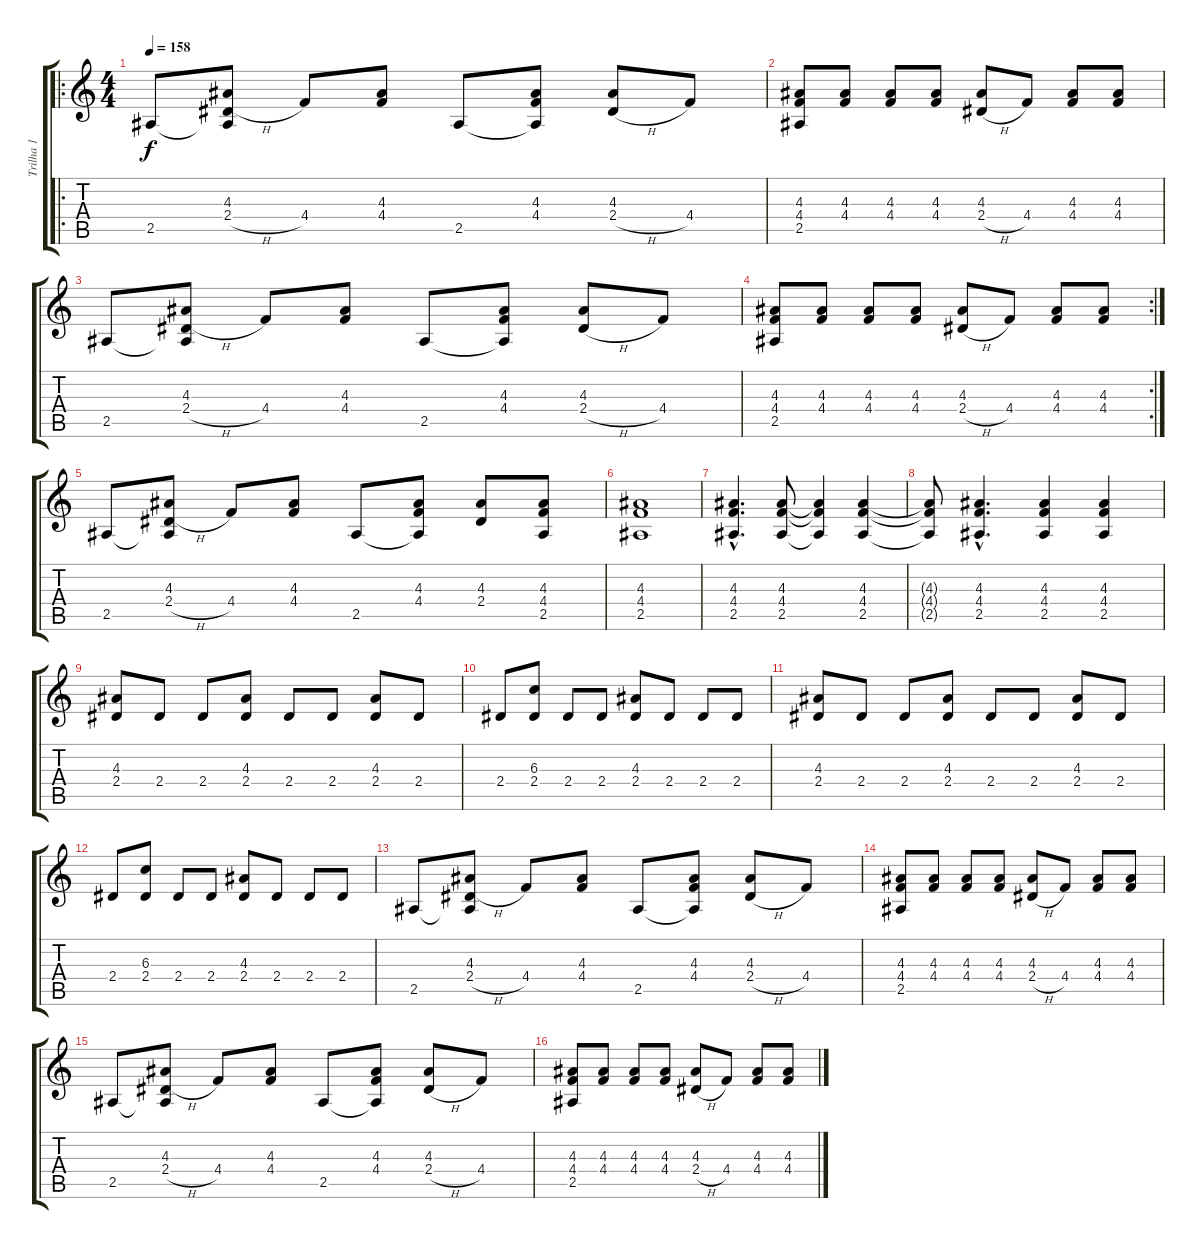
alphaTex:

\track ("Trilha 1" "Trilha 1") {instrument overdrivenguitar}
\staff {score tabs}
\tuning (Eb4 Bb3 Gb3 Db3 Ab2 Eb2) {hide}
\ro
\ts (4 4)
\tempo 158
\clef g2
\ks c
2.5.8{dy f} (4.3 2.4{h} 2.5{t}).8 4.4.8 (4.3 4.4).8 2.5.8 (4.3 4.4 2.5{t}).8 (4.3 2.4{h}).8 4.4.8 |
(4.3 4.4 2.5).8 (4.3 4.4).8 (4.3 4.4).8 (4.3 4.4).8 (4.3 2.4{h}).8 4.4.8 (4.3 4.4).8 (4.3 4.4).8 |
2.5.8 (4.3 2.4{h} 2.5{t}).8 4.4.8 (4.3 4.4).8 2.5.8 (4.3 4.4 2.5{t}).8 (4.3 2.4{h}).8 4.4.8 |
\rc 2
(4.3 4.4 2.5).8 (4.3 4.4).8 (4.3 4.4).8 (4.3 4.4).8 (4.3 2.4{h}).8 4.4.8 (4.3 4.4).8 (4.3 4.4).8 |
2.5.8 (4.3 2.4{h} 2.5{t}).8 4.4.8 (4.3 4.4).8 2.5.8 (4.3 4.4 2.5{t}).8 (4.3 2.4).8 (4.3 4.4 2.5).8 |
(4.3 4.4 2.5).1 |
(4.3{hac} 4.4{hac} 2.5{hac}).4{d} (4.3 4.4 2.5).8 (4.3{t} 4.4{t} 2.5{t}).4 (4.3 4.4 2.5).4 |
(4.3{t} 4.4{t} 2.5{t}).8 (4.3{hac} 4.4{hac} 2.5{hac}).4{d} (4.3 4.4 2.5).4 (4.3 4.4 2.5).4 |
(4.3 2.4).8 2.4.8 2.4.8 (4.3 2.4).8 2.4.8 2.4.8 (4.3 2.4).8 2.4.8 |
2.4.8 (6.3 2.4).8 2.4.8 2.4.8 (4.3 2.4).8 2.4.8 2.4.8 2.4.8 |
(4.3 2.4).8 2.4.8 2.4.8 (4.3 2.4).8 2.4.8 2.4.8 (4.3 2.4).8 2.4.8 |
2.4.8 (6.3 2.4).8 2.4.8 2.4.8 (4.3 2.4).8 2.4.8 2.4.8 2.4.8 |
2.5.8 (4.3 2.4{h} 2.5{t}).8 4.4.8 (4.3 4.4).8 2.5.8 (4.3 4.4 2.5{t}).8 (4.3 2.4{h}).8 4.4.8 |
(4.3 4.4 2.5).8 (4.3 4.4).8 (4.3 4.4).8 (4.3 4.4).8 (4.3 2.4{h}).8 4.4.8 (4.3 4.4).8 (4.3 4.4).8 |
2.5.8 (4.3 2.4{h} 2.5{t}).8 4.4.8 (4.3 4.4).8 2.5.8 (4.3 4.4 2.5{t}).8 (4.3 2.4{h}).8 4.4.8 |
(4.3 4.4 2.5).8 (4.3 4.4).8 (4.3 4.4).8 (4.3 4.4).8 (4.3 2.4{h}).8 4.4.8 (4.3 4.4).8 (4.3 4.4).8
